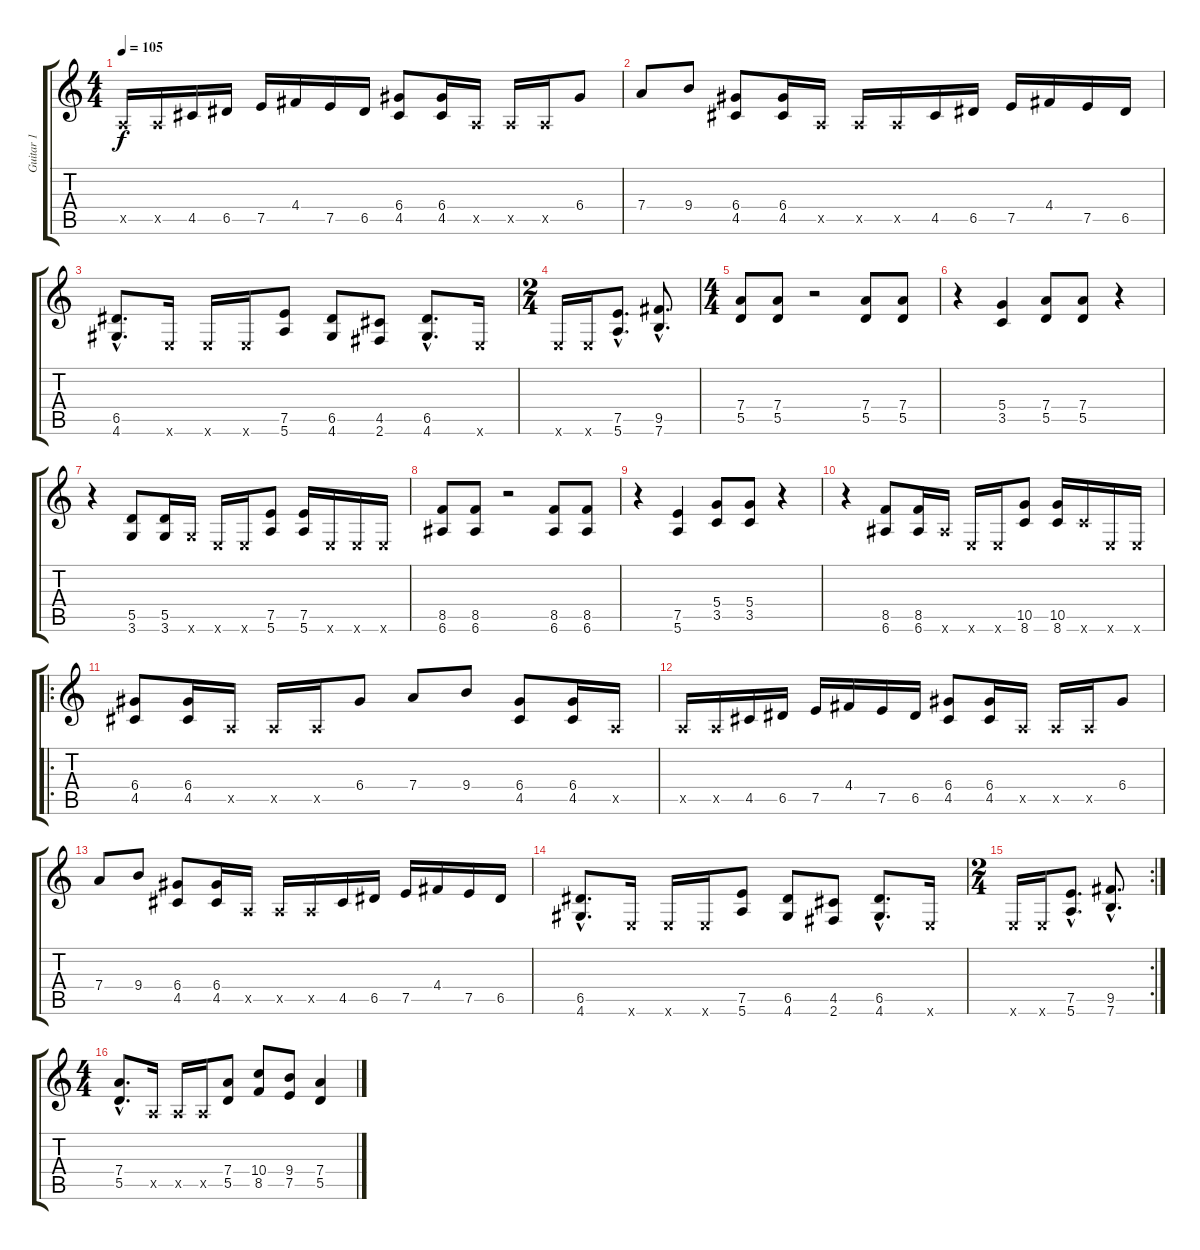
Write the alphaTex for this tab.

\track ("Guitar 1" "Guitar 1") {instrument acousticguitarnylon}
\staff {score tabs}
\tuning (E4 B3 G3 D3 A2 E2) {hide}
\ts (4 4)
\tempo 105
\clef g2
\ks c
0.5{x}.16{dy f} 0.5{x}.16 4.5.16 6.5.16 7.5.16 4.4.16 7.5.16 6.5.16 (6.4 4.5).8 (6.4 4.5).16 0.5{x}.16 0.5{x}.16 0.5{x}.16 6.4.8 |
7.4.8 9.4.8 (6.4 4.5).8 (6.4 4.5).16 0.5{x}.16 0.5{x}.16 0.5{x}.16 4.5.16 6.5.16 7.5.16 4.4.16 7.5.16 6.5.16 |
(6.5{hac} 4.6{hac}).8{d} 0.6{x}.16 0.6{x}.16 0.6{x}.16 (7.5 5.6).8 (6.5 4.6).8 (4.5 2.6).8 (6.5{hac} 4.6{hac}).8{d} 0.6{x}.16 |
\ts (2 4)
0.6{x}.16 0.6{x}.16 (7.5{hac} 5.6{hac}).8{d} (9.5{hac} 7.6{hac}).8{d} |
\ts (4 4)
(7.4 5.5).8 (7.4 5.5).8 r.2 (7.4 5.5).8 (7.4 5.5).8 |
r.4 (5.4 3.5).4 (7.4 5.5).8 (7.4 5.5).8 r.4 |
r.4 (5.5 3.6).8 (5.5 3.6).16 3.6{x}.16 0.6{x}.16 0.6{x}.16 (7.5 5.6).8 (7.5 5.6).16 0.6{x}.16 0.6{x}.16 0.6{x}.16 |
(8.5 6.6).8 (8.5 6.6).8 r.2 (8.5 6.6).8 (8.5 6.6).8 |
r.4 (7.5 5.6).4 (5.4 3.5).8 (5.4 3.5).8 r.4 |
r.4 (8.5 6.6).8 (8.5 6.6).16 6.6{x}.16 0.6{x}.16 0.6{x}.16 (10.5 8.6).8 (10.5 8.6).16 8.6{x}.16 0.6{x}.16 0.6{x}.16 |
\ro
(6.4 4.5).8 (6.4 4.5).16 0.5{x}.16 0.5{x}.16 0.5{x}.16 6.4.8 7.4.8 9.4.8 (6.4 4.5).8 (6.4 4.5).16 0.5{x}.16 |
0.5{x}.16 0.5{x}.16 4.5.16 6.5.16 7.5.16 4.4.16 7.5.16 6.5.16 (6.4 4.5).8 (6.4 4.5).16 0.5{x}.16 0.5{x}.16 0.5{x}.16 6.4.8 |
7.4.8 9.4.8 (6.4 4.5).8 (6.4 4.5).16 0.5{x}.16 0.5{x}.16 0.5{x}.16 4.5.16 6.5.16 7.5.16 4.4.16 7.5.16 6.5.16 |
(6.5{hac} 4.6{hac}).8{d} 0.6{x}.16 0.6{x}.16 0.6{x}.16 (7.5 5.6).8 (6.5 4.6).8 (4.5 2.6).8 (6.5{hac} 4.6{hac}).8{d} 0.6{x}.16 |
\rc 2
\ts (2 4)
0.6{x}.16 0.6{x}.16 (7.5{hac} 5.6{hac}).8{d} (9.5{hac} 7.6{hac}).8{d} |
\ts (4 4)
(7.4{hac} 5.5{hac}).8{d} 0.5{x}.16 0.5{x}.16 0.5{x}.16 (7.4 5.5).8 (10.4 8.5).8 (9.4 7.5).8 (7.4 5.5).4
